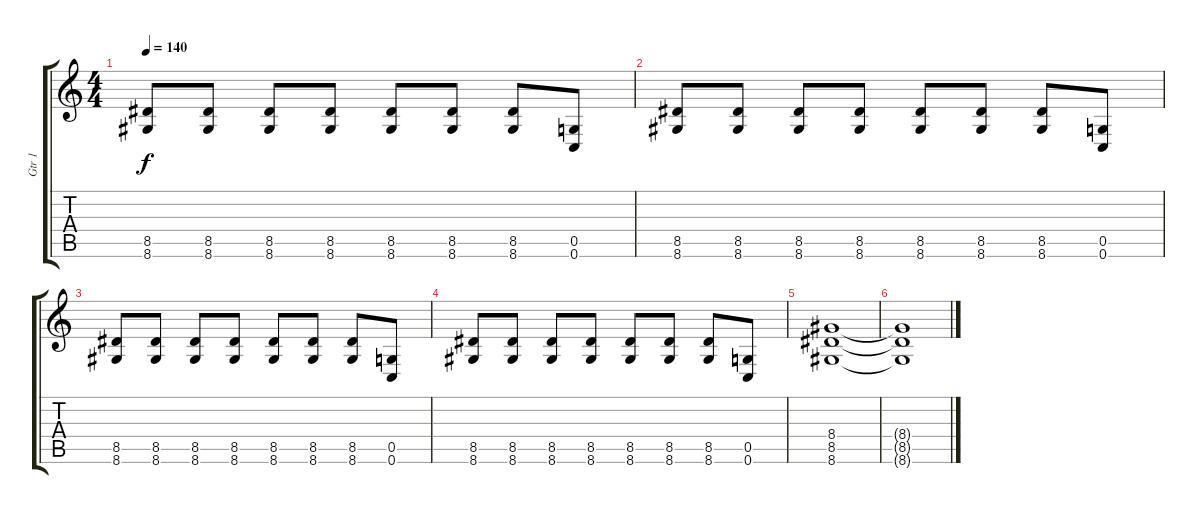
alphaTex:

\track ("Gtr 1" "Gtr 1") {instrument distortionguitar}
\staff {score tabs}
\tuning (D4 A3 F3 C3 G2 C2) {hide}
\ts (4 4)
\tempo 140
\clef g2
\ks c
(8.5 8.6).8{dy f} (8.5 8.6).8 (8.5 8.6).8 (8.5 8.6).8 (8.5 8.6).8 (8.5 8.6).8 (8.5 8.6).8 (0.5 0.6).8 |
(8.5 8.6).8 (8.5 8.6).8 (8.5 8.6).8 (8.5 8.6).8 (8.5 8.6).8 (8.5 8.6).8 (8.5 8.6).8 (0.5 0.6).8 |
(8.5 8.6).8 (8.5 8.6).8 (8.5 8.6).8 (8.5 8.6).8 (8.5 8.6).8 (8.5 8.6).8 (8.5 8.6).8 (0.5 0.6).8 |
(8.5 8.6).8 (8.5 8.6).8 (8.5 8.6).8 (8.5 8.6).8 (8.5 8.6).8 (8.5 8.6).8 (8.5 8.6).8 (0.5 0.6).8 |
(8.4 8.5 8.6).1 |
(8.4{t} 8.5{t} 8.6{t}).1
